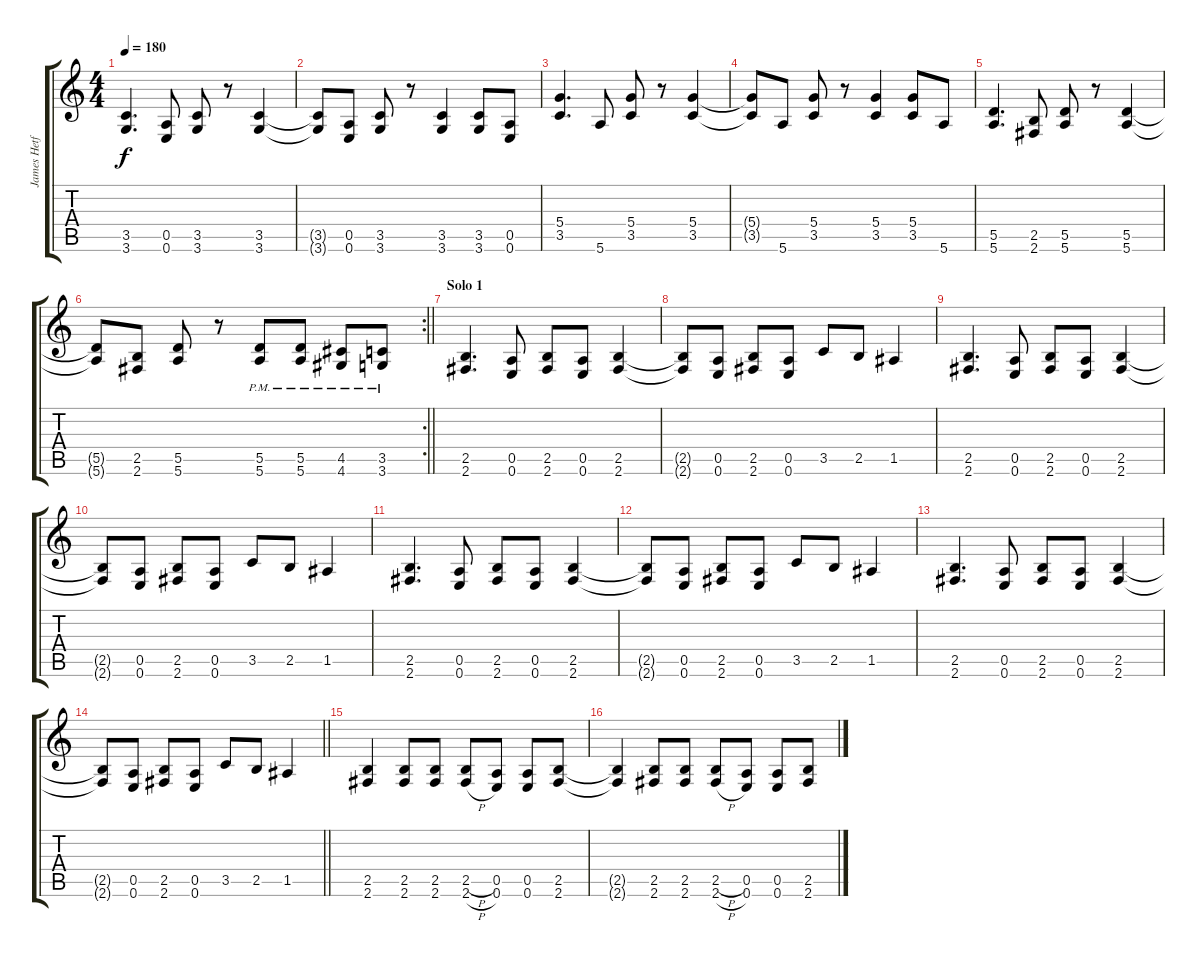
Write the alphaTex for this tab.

\track ("James Hetfield" "James Hetf") {instrument distortionguitar}
\staff {score tabs}
\tuning (E4 B3 G3 D3 A2 E2) {hide}
\ts (4 4)
\tempo 180
\clef g2
\ks c
(3.5 3.6).4{d dy f} (0.5 0.6).8 (3.5 3.6).8 r.8 (3.5 3.6).4 |
(3.5{t} 3.6{t}).8 (0.5 0.6).8 (3.5 3.6).8 r.8 (3.5 3.6).4 (3.5 3.6).8 (0.5 0.6).8 |
(5.4 3.5).4{d} 5.6.8 (5.4 3.5).8 r.8 (5.4 3.5).4 |
(5.4{t} 3.5{t}).8 5.6.8 (5.4 3.5).8 r.8 (5.4 3.5).4 (5.4 3.5).8 5.6.8 |
(5.5 5.6).4{d} (2.5 2.6).8 (5.5 5.6).8 r.8 (5.5 5.6).4 |
\rc 2
\barLineRight lightlight
(5.5{t} 5.6{t}).8 (2.5 2.6).8 (5.5 5.6).8 r.8 (5.5{pm} 5.6{pm}).8 (5.5{pm} 5.6{pm}).8 (4.5{pm} 4.6{pm}).8 (3.5{pm} 3.6{pm}).8 |
\section ("" "Solo 1")
(2.5 2.6).4{d} (0.5 0.6).8 (2.5 2.6).8 (0.5 0.6).8 (2.5 2.6).4 |
(2.5{t} 2.6{t}).8 (0.5 0.6).8 (2.5 2.6).8 (0.5 0.6).8 3.5.8 2.5.8 1.5.4 |
(2.5 2.6).4{d} (0.5 0.6).8 (2.5 2.6).8 (0.5 0.6).8 (2.5 2.6).4 |
(2.5{t} 2.6{t}).8 (0.5 0.6).8 (2.5 2.6).8 (0.5 0.6).8 3.5.8 2.5.8 1.5.4 |
(2.5 2.6).4{d} (0.5 0.6).8 (2.5 2.6).8 (0.5 0.6).8 (2.5 2.6).4 |
(2.5{t} 2.6{t}).8 (0.5 0.6).8 (2.5 2.6).8 (0.5 0.6).8 3.5.8 2.5.8 1.5.4 |
(2.5 2.6).4{d} (0.5 0.6).8 (2.5 2.6).8 (0.5 0.6).8 (2.5 2.6).4 |
\barLineRight lightlight
(2.5{t} 2.6{t}).8 (0.5 0.6).8 (2.5 2.6).8 (0.5 0.6).8 3.5.8 2.5.8 1.5.4 |
(2.5 2.6).4 (2.5 2.6).8 (2.5 2.6).8 (2.5{h} 2.6{h}).8 (0.5 0.6).8 (0.5 0.6).8 (2.5 2.6).8 |
(2.5{t} 2.6{t}).4 (2.5 2.6).8 (2.5 2.6).8 (2.5{h} 2.6{h}).8 (0.5 0.6).8 (0.5 0.6).8 (2.5 2.6).8
